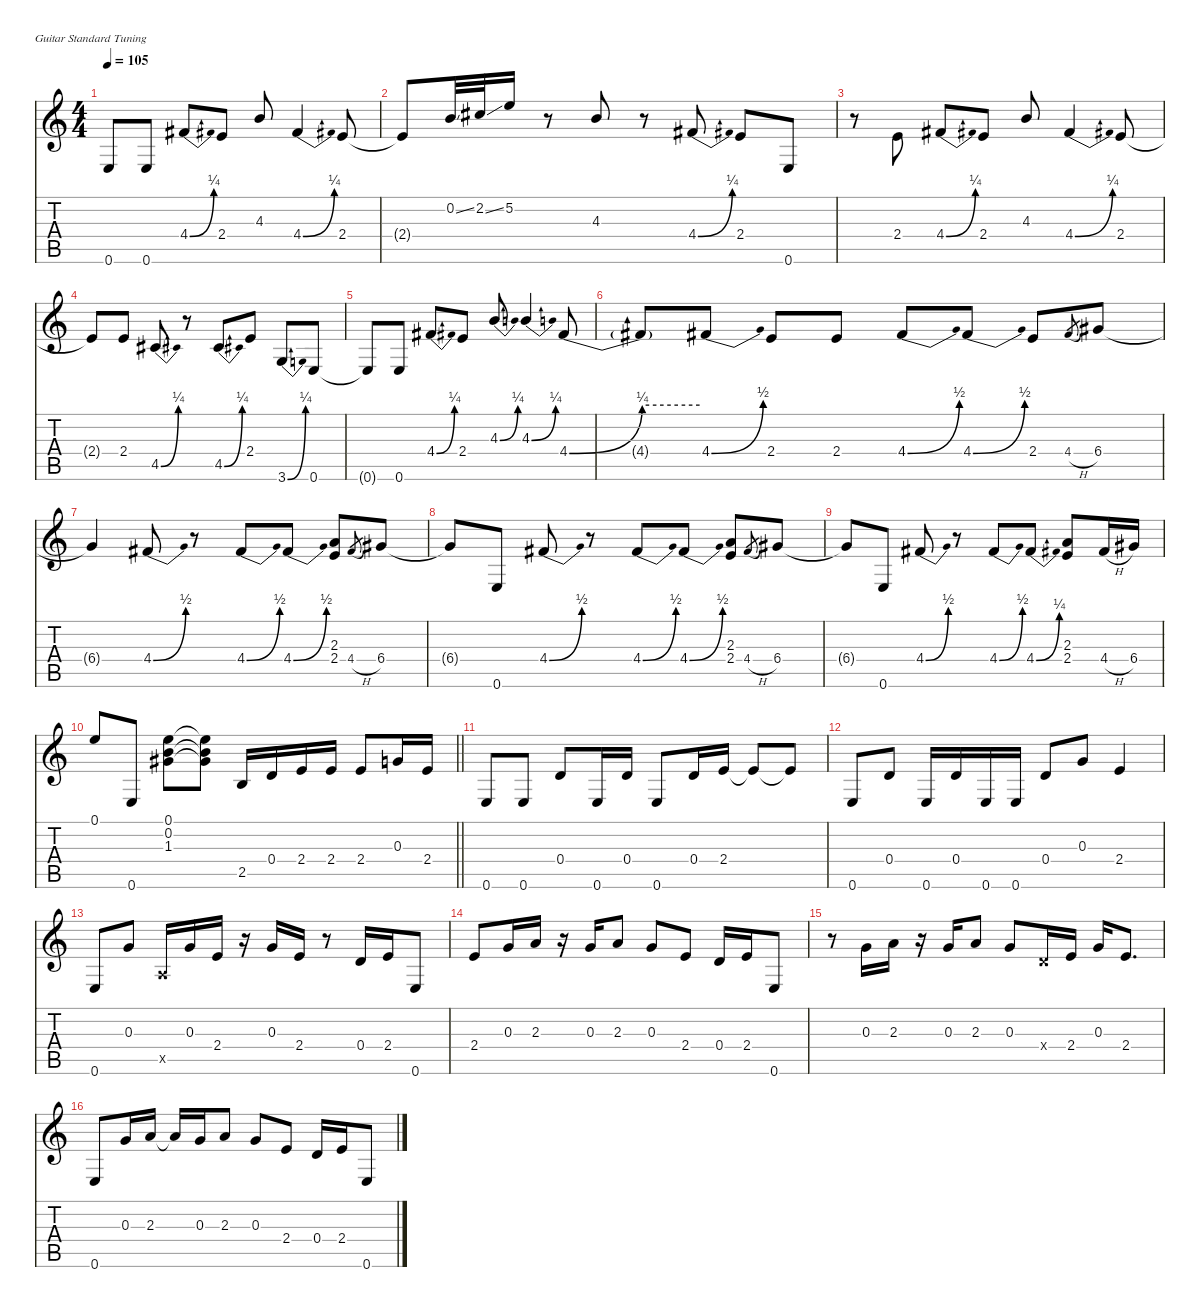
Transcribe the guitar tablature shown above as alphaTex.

\defaultSystemsLayout 4
\hideDynamics
\bracketExtendMode nobrackets
\singleTrackTrackNamePolicy hidden
\multiTrackTrackNamePolicy hidden
\otherSystemsTrackNameOrientation horizontal
\track ("Page" "dist.guit.") {defaultSystemsLayout 4 mute instrument distortionguitar}
\staff {score tabs}
\tuning (E4 B3 G3 D3 A2 E2)
\ts (4 4)
\tempo 105
\clef g2
\ks c
0.6{t}.8{dy f beam Up} 0.6.8{beam Up} 4.4{be (bend 0 0 15 1) acc #}.8{beam Up} 2.4.8{beam Up} 4.3.8{beam Up} 4.4{be (bend 0 0 60 1) acc #}.4{beam Up} 2.4.8{beam Up} |
2.4{t}.8{beam Up} 0.2{ss}.32{beam Up} 2.2{ss acc #}.32{beam Up} 5.2.16{beam Up} r.8{beam Up} 4.3.8{beam Up} r.8{beam Up} 4.4{be (bend 0 0 15 1) acc #}.8{beam Up} 2.4.8{beam Up} 0.6.8{beam Up} |
r.8{beam Down} 2.4.8{beam Up} 4.4{be (bend 0 0 15 1) acc #}.8{beam Up} 2.4.8{beam Up} 4.3.8{beam Up} 4.4{be (bend 0 0 60 1) acc #}.4{beam Up} 2.4.8{beam Up} |
2.4{t}.8{beam Up} 2.4.8{beam Up} 4.5{be (bend 0 0 15 1) acc #}.8{beam Up} r.8{beam Up} 4.5{be (bend 0 0 15 1) acc #}.8{beam Up} 2.4.8{beam Up} 3.6{be (bend 0 0 30 1)}.8{beam Up} 0.6.8{beam Up} |
0.6{t}.8{beam Up} 0.6.8{beam Up} 4.4{be (bend 0 0 15 1) acc #}.8{beam Up} 2.4.8{beam Up} 4.3{be (bend 0 0 15 1)}.8{beam Up} 4.3{be (bend 0 0 15 1)}.4{beam Up} 4.4{be (bend 0 0 60 1) acc #}.8{beam Up} |
4.4{be (hold 0 1 60 1) t acc #}.8{beam Up} 4.4{be (bend 0 0 15 2) acc #}.8{beam Up} 2.4.8{beam Up} 2.4.8{beam Up} 4.4{be (bend 0 0 15 2) acc #}.8{beam Up} 4.4{be (bend 0 0 15 2) acc #}.8{beam Up} 2.4.8{beam Up} 4.4{h acc #}.8{gr dy mf beam Up} 6.4{acc #}.8{dy f beam Up} |
6.4{t acc #}.4{beam Up} 4.4{be (bend 0 0 15 2) acc #}.8{beam Up} r.8{beam Up} 4.4{be (bend 0 0 15 2) acc #}.8{beam Up} 4.4{be (bend 0 0 15 2) acc #}.8{beam Up} (2.3 2.4).8{beam Up} 4.4{h acc #}.8{gr dy mf beam Up} 6.4{acc #}.8{dy f beam Up} |
6.4{t acc #}.8{beam Up} 0.6.8{beam Up} 4.4{be (bend 0 0 15 2) acc #}.8{beam Up} r.8{beam Up} 4.4{be (bend 0 0 15 2) acc #}.8{beam Up} 4.4{be (bend 0 0 15 2) acc #}.8{beam Up} (2.3 2.4).8{beam Up} 4.4{h acc #}.8{gr dy mf beam Up} 6.4{acc #}.8{dy f beam Up} |
6.4{t acc #}.8{beam Up} 0.6.8{beam Up} 4.4{be (bend 0 0 15 2) acc #}.8{beam Up} r.8{beam Up} 4.4{be (bend 0 0 15 2) acc #}.8{beam Up} 4.4{be (bend 0 0 15 1) acc #}.8{beam Up} (2.3 2.4).8{beam Up} 4.4{h acc #}.16{beam Up} 6.4{acc #}.16{beam Up} |
\barLineRight lightlight
0.1.8{beam Up} 0.6.8{beam Up} (0.1 0.2 1.3{acc #}).8{beam Down} (0.1{t} 0.2{t} 1.3{t acc #}).8{beam Down} 2.5.16{beam Up} 0.4.16{beam Up} 2.4.16{beam Up} 2.4.16{beam Up} 2.4.8{beam Up} 0.3.16{beam Up} 2.4.16{beam Up} |
0.6.8{beam Up} 0.6.8{beam Up} 0.4.8{beam Up} 0.6.16{beam Up} 0.4.16{beam Up} 0.6.8{beam Up} 0.4.16{beam Up} 2.4.16{beam Up} 2.4{t}.8{beam Up} 2.4{t}.8{beam Up} |
0.6.8{beam Up} 0.4.8{beam Up} 0.6.16{beam Up} 0.4.16{beam Up} 0.6.16{beam Up} 0.6.16{beam Up} 0.4.8{beam Up} 0.3.8{beam Up} 2.4.4{beam Up} |
0.6.8{beam Up} 0.3.8{beam Up} 0.5{x}.16{beam Up} 0.3.16{beam Up} 2.4.16{beam Up} r.16{beam Up} 0.3.16{beam Up} 2.4.16{beam Up} r.8{beam Up} 0.4.16{beam Up} 2.4.16{beam Up} 0.6.8{beam Up} |
2.4.8{beam Up} 0.3.16{beam Up} 2.3.16{beam Up} r.16{beam Up} 0.3.16{beam Up} 2.3.8{beam Up} 0.3.8{beam Up} 2.4.8{beam Up} 0.4.16{beam Up} 2.4.16{beam Up} 0.6.8{beam Up} |
r.8{beam Down} 0.3.16{beam Up} 2.3.16{beam Up} r.16{beam Up} 0.3.16{beam Up} 2.3.8{beam Up} 0.3.8{beam Up} 0.4{x}.16{beam Up} 2.4.16{beam Up} 0.3.16{beam Up} 2.4.8{d beam Up} |
0.6.8{beam Up} 0.3.16{beam Up} 2.3.16{beam Up} 2.3{t}.16{beam Up} 0.3.16{beam Up} 2.3.8{beam Up} 0.3.8{beam Up} 2.4.8{beam Up} 0.4.16{beam Up} 2.4.16{beam Up} 0.6.8{beam Up}
